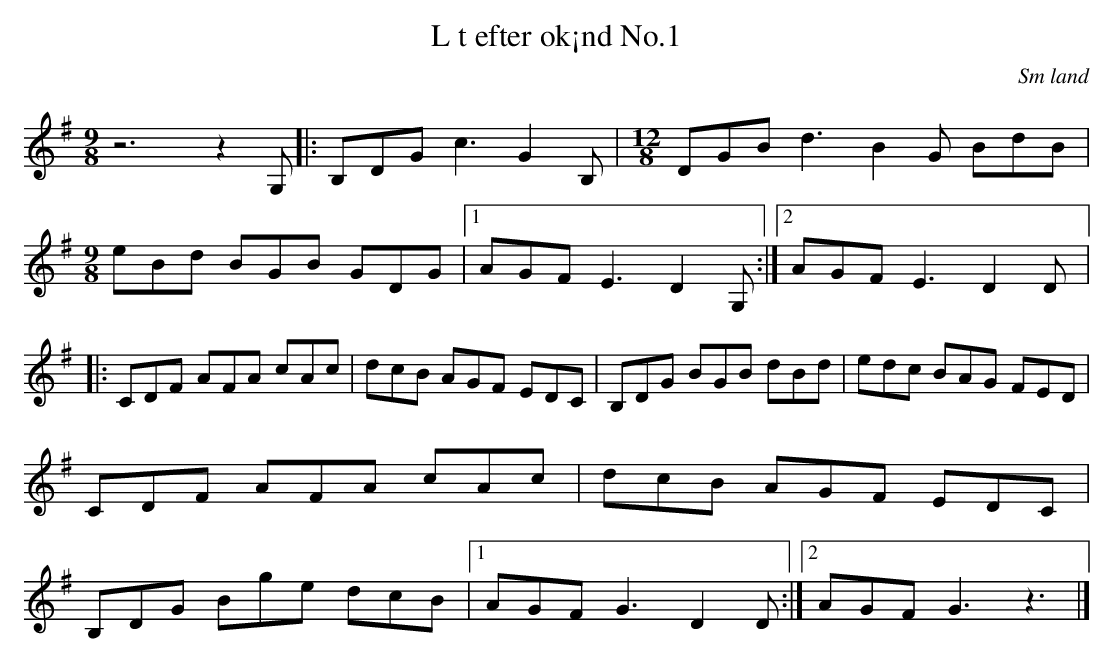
X:1
T:L t efter ok¡nd No.1
O:Sm land
M:9/8
L:1/8
K:G
 z6 z2 G, |: B,DG c3 G2 B, |[M:12/8] DGB d3 B2 G BdB |[M:9/8] eBd BGB  GDG |1 AGF E3 D2 G, :|2 AGF E3 D2 D |: CDF AFA cAc | dcB AGF EDC | B,DG BGB dBd | edc BAG FED | CDF AFA cAc | dcB AGF EDC | B,DG Bge dcB |1 AGF G3 D2 D :|2 AGF G3 z3 |]
